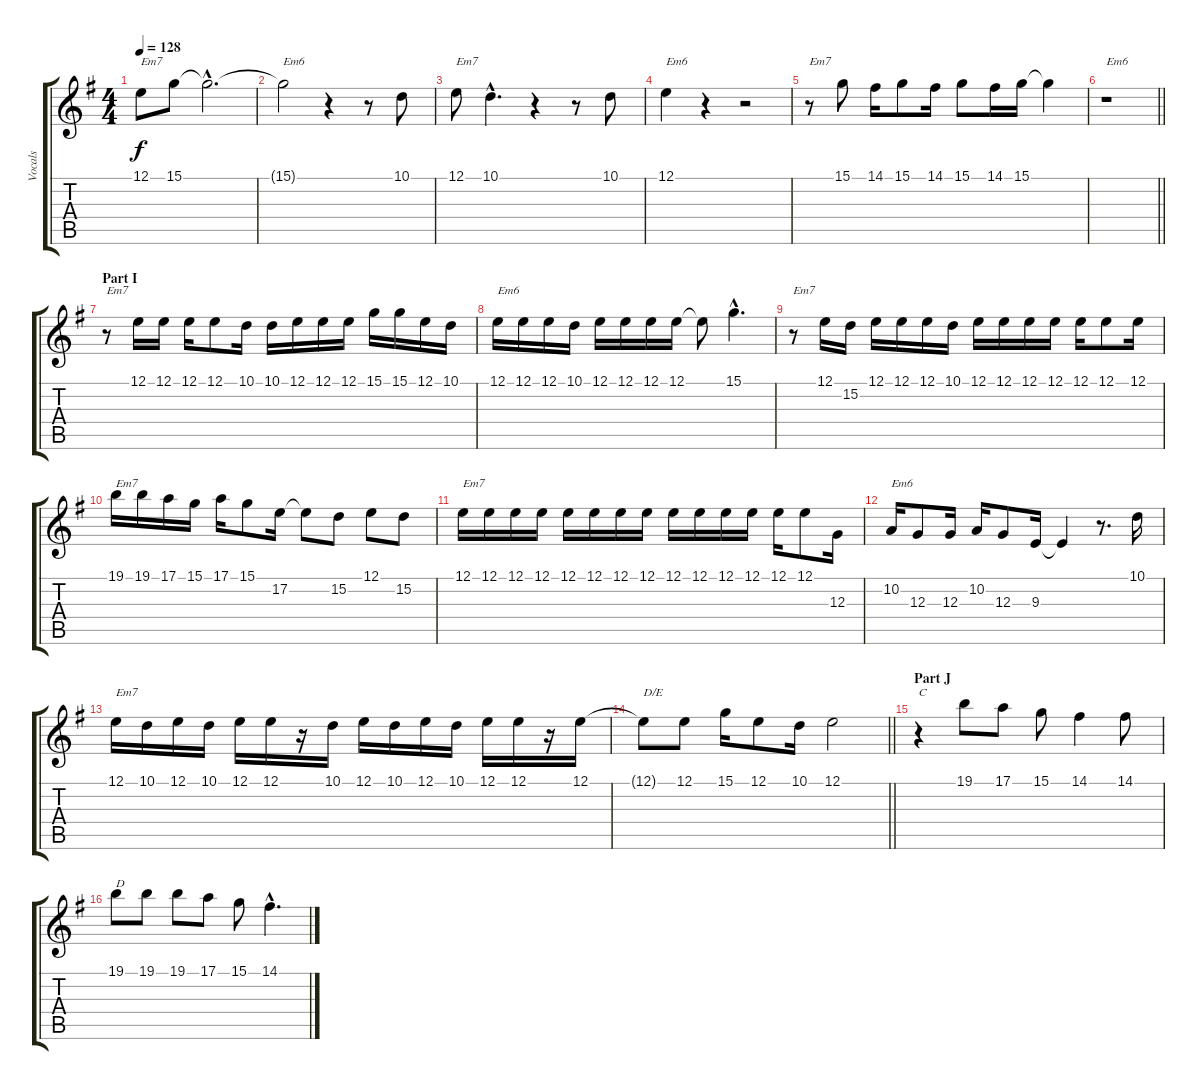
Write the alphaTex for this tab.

\track ("Vocals" "Vocals") {instrument trumpet}
\staff {score tabs}
\tuning (E4 B3 G3 D3 A2 E2) {hide}
\ts (4 4)
\tempo 128
\clef g2
\ks g
12.1.8{txt "Em7" dy f} 15.1.8 15.1{hac t}.2{d} |
15.1{t}.2{txt "Em6"} r.4 r.8 10.1.8 |
12.1.8{txt "Em7"} 10.1{hac}.4{d} r.4 r.8 10.1.8 |
12.1.4{txt "Em6"} r.4 r.2 |
r.8{txt "Em7"} 15.1.8 14.1.16 15.1.8 14.1.16 15.1.8 14.1.16 15.1.16 15.1{t}.4 |
\barLineRight lightlight
r.1{txt "Em6"} |
\section ("" "Part I")
r.8{txt "Em7"} 12.1.16 12.1.16 12.1.16 12.1.8 10.1.16 10.1.16 12.1.16 12.1.16 12.1.16 15.1.16 15.1.16 12.1.16 10.1.16 |
12.1.16{txt "Em6"} 12.1.16 12.1.16 10.1.16 12.1.16 12.1.16 12.1.16 12.1.16 12.1{t}.8 15.1{hac}.4{d} |
r.8{txt "Em7"} 12.1.16 15.2.16 12.1.16 12.1.16 12.1.16 10.1.16 12.1.16 12.1.16 12.1.16 12.1.16 12.1.16 12.1.8 12.1.16 |
19.1.16{txt "Em7"} 19.1.16 17.1.16 15.1.16 17.1.16 15.1.8 17.2.16 17.2{t}.8 15.2.8 12.1.8 15.2.8 |
12.1.16{txt "Em7"} 12.1.16 12.1.16 12.1.16 12.1.16 12.1.16 12.1.16 12.1.16 12.1.16 12.1.16 12.1.16 12.1.16 12.1.16 12.1.8 12.3.16 |
10.2.16{txt "Em6"} 12.3.8 12.3.16 10.2.16 12.3.8 9.3.16 9.3{t}.4 r.8{d} 10.1.16 |
12.1.16{txt "Em7"} 10.1.16 12.1.16 10.1.16 12.1.16 12.1.16 r.16 10.1.16 12.1.16 10.1.16 12.1.16 10.1.16 12.1.16 12.1.16 r.16 12.1.16 |
\barLineRight lightlight
12.1{t}.8{txt "D/E"} 12.1.8 15.1.16 12.1.8 10.1.16 12.1.2 |
\section ("" "Part J")
r.4{txt "C"} 19.1.8 17.1.8 15.1.8 14.1.4 14.1.8 |
19.1.8{txt "D"} 19.1.8 19.1.8 17.1.8 15.1.8 14.1{hac}.4{d}
